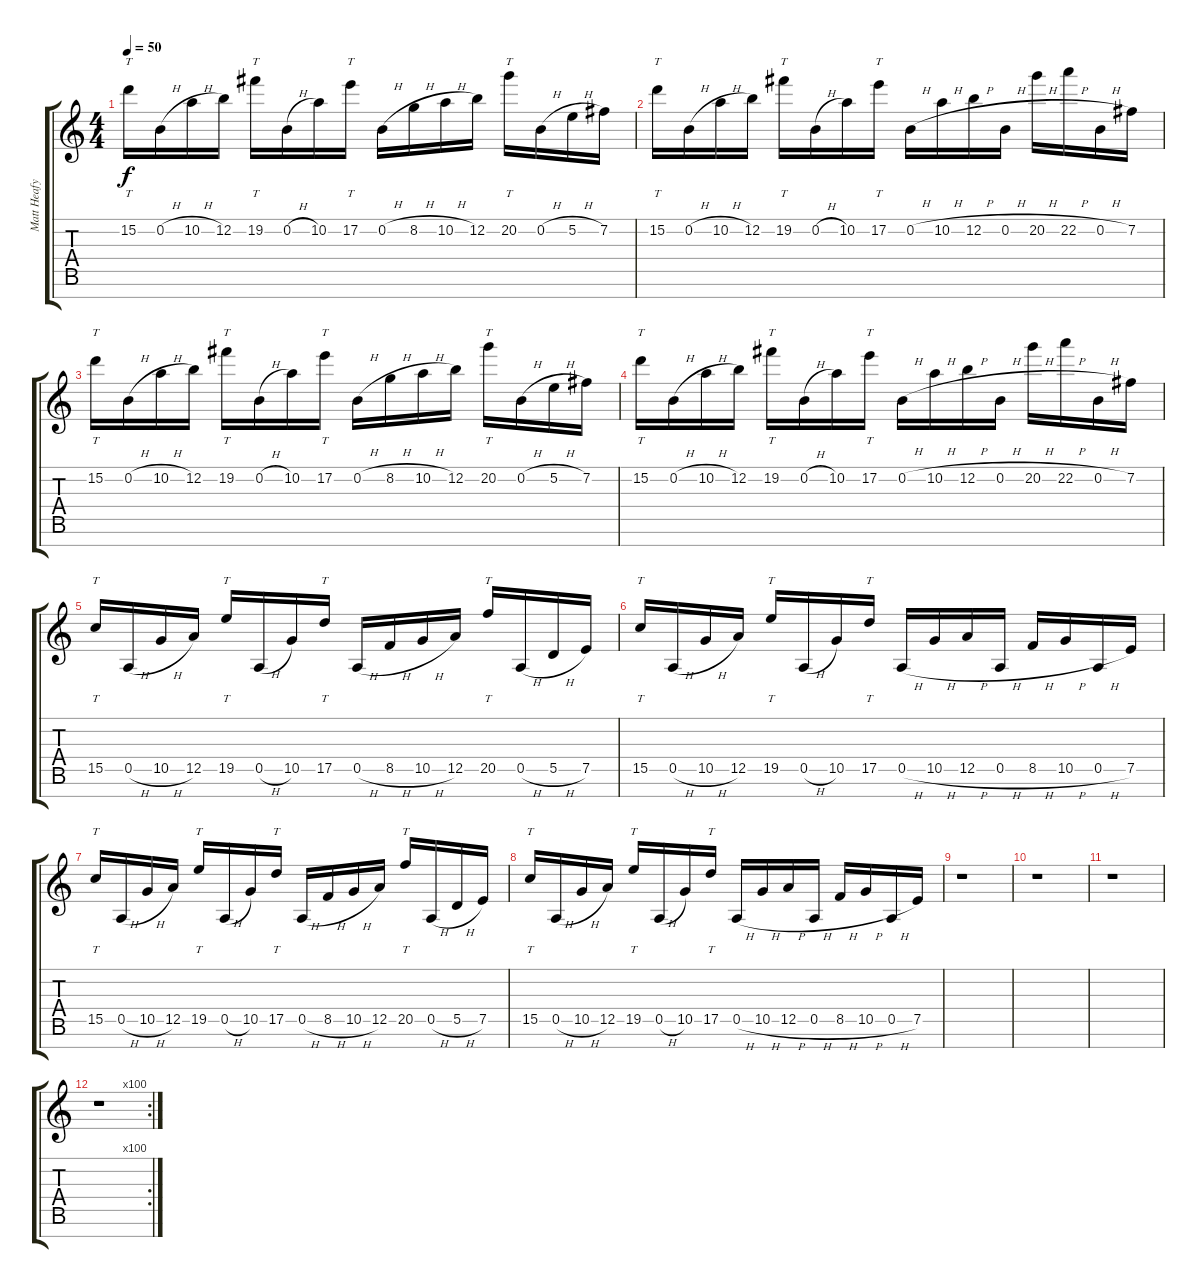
\track ("Matt Heafy Lead" "Matt Heafy") {instrument distortionguitar}
\staff {score tabs}
\tuning (E4 B3 G3 D3 A2 E2 B1) {hide}
\ts (4 4)
\section ("" "")
\tempo 50
\clef g2
\ks c
15.2.16{tt dy f} 0.2{h}.16 10.2{h}.16 12.2.16 19.2.16{tt} 0.2{h}.16 10.2.16 17.2.16{tt} 0.2{h}.16 8.2{h}.16 10.2{h}.16 12.2.16 20.2.16{tt} 0.2{h}.16 5.2{h}.16 7.2.16 |
15.2.16{tt} 0.2{h}.16 10.2{h}.16 12.2.16 19.2.16{tt} 0.2{h}.16 10.2.16 17.2.16{tt} 0.2{h}.16 10.2{h}.16 12.2{h}.16 0.2{h}.16 20.2{h}.16 22.2{h}.16 0.2{h}.16 7.2.16 |
15.2.16{tt} 0.2{h}.16 10.2{h}.16 12.2.16 19.2.16{tt} 0.2{h}.16 10.2.16 17.2.16{tt} 0.2{h}.16 8.2{h}.16 10.2{h}.16 12.2.16 20.2.16{tt} 0.2{h}.16 5.2{h}.16 7.2.16 |
15.2.16{tt} 0.2{h}.16 10.2{h}.16 12.2.16 19.2.16{tt} 0.2{h}.16 10.2.16 17.2.16{tt} 0.2{h}.16 10.2{h}.16 12.2{h}.16 0.2{h}.16 20.2{h}.16 22.2{h}.16 0.2{h}.16 7.2.16 |
\section ("" "")
15.5.16{tt} 0.5{h}.16 10.5{h}.16 12.5.16 19.5.16{tt} 0.5{h}.16 10.5.16 17.5.16{tt} 0.5{h}.16 8.5{h}.16 10.5{h}.16 12.5.16 20.5.16{tt} 0.5{h}.16 5.5{h}.16 7.5.16 |
15.5.16{tt} 0.5{h}.16 10.5{h}.16 12.5.16 19.5.16{tt} 0.5{h}.16 10.5.16 17.5.16{tt} 0.5{h}.16 10.5{h}.16 12.5{h}.16 0.5{h}.16 8.5{h}.16 10.5{h}.16 0.5{h}.16 7.5.16 |
15.5.16{tt} 0.5{h}.16 10.5{h}.16 12.5.16 19.5.16{tt} 0.5{h}.16 10.5.16 17.5.16{tt} 0.5{h}.16 8.5{h}.16 10.5{h}.16 12.5.16 20.5.16{tt} 0.5{h}.16 5.5{h}.16 7.5.16 |
15.5.16{tt} 0.5{h}.16 10.5{h}.16 12.5.16 19.5.16{tt} 0.5{h}.16 10.5.16 17.5.16{tt} 0.5{h}.16 10.5{h}.16 12.5{h}.16 0.5{h}.16 8.5{h}.16 10.5{h}.16 0.5{h}.16 7.5.16 |
\section ("" "")
r.1 |
r.1 |
r.1 |
\rc 100
r.1
